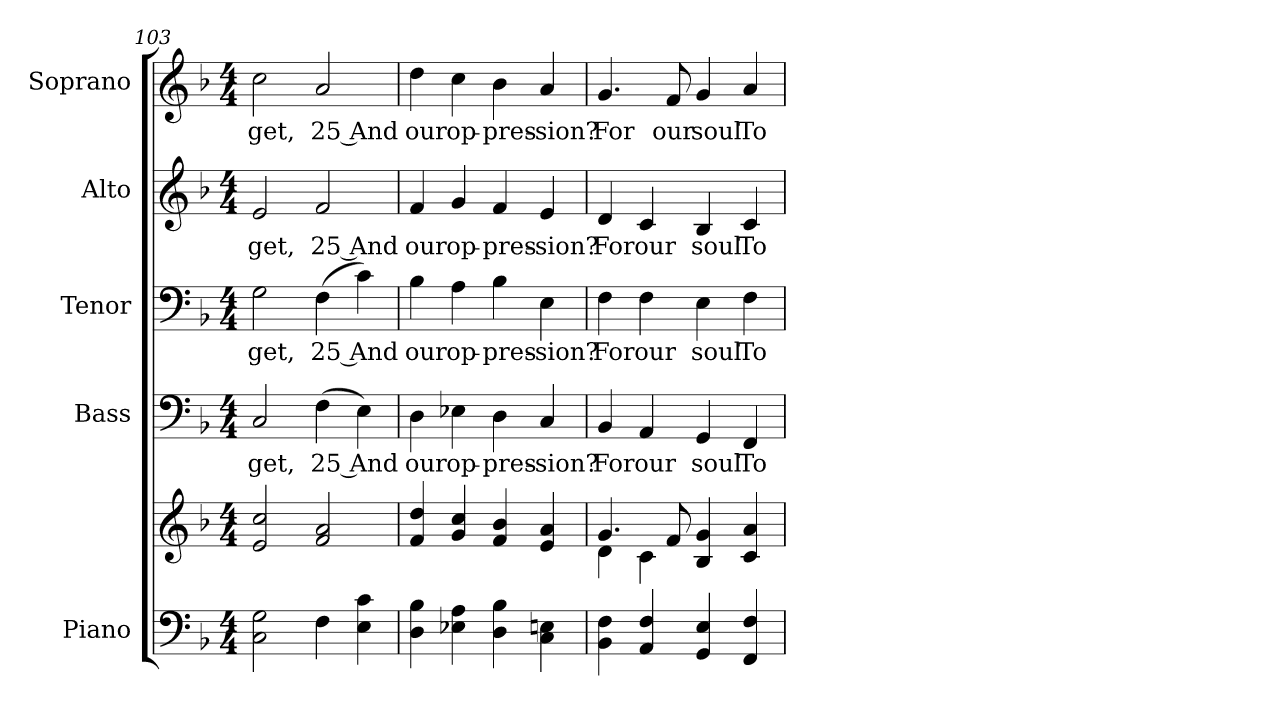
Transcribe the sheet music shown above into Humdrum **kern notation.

**kern	**kern	**kern	**text	**kern	**text	**kern	**text	**kern	**text
*part5	*part5	*part4	*part4	*part3	*part3	*part2	*part2	*part1	*part1
*staff6	*staff5	*staff4	*staff4	*staff3	*staff3	*staff2	*staff2	*staff1	*staff1
*I"Piano	*	*I"Bass	*	*I"Tenor	*	*I"Alto	*	*I"Soprano	*
*I'Pno.	*	*I'B.	*	*I'T.	*	*I'A.	*	*I'S.	*
*clefF4	*clefG2	*clefF4	*	*clefF4	*	*clefG2	*	*clefG2	*
*k[b-]	*k[b-]	*k[b-]	*	*k[b-]	*	*k[b-]	*	*k[b-]	*
*F:	*F:	*F:	*	*F:	*	*F:	*	*F:	*
*M4/4	*M4/4	*M4/4	*	*M4/4	*	*M4/4	*	*M4/4	*
=103	=103	=103	=103	=103	=103	=103	=103	=103	=103
!	!	!	!LO:LY:b:color=#000000	!	!	!	!	!	!
!	!	!	!	!	!LO:LY:b:color=#000000	!	!	!	!
!	!	!	!	!	!	!	!LO:LY:b:color=#000000	!	!
!	!	!	!	!	!	!	!	!	!LO:LY:b:color=#000000
2Ci\ 2Gi	2ei/ 2cci	2Ci/	-get,	2Gi\	-get,	2ei/	-get,	2cci\	-get,
!	!	!	!LO:LY:b:color=#000000	!	!	!	!	!	!
!	!	!	!	!	!LO:LY:b:color=#000000	!	!	!	!
!	!	!	!	!	!	!	!LO:LY:b:color=#000000	!	!
!	!	!	!	!	!	!	!	!	!LO:LY:b:color=#000000
4Fi\	2fi/ 2ai	(4Fi\	25 And	(4Fi\	25 And	2fi/	25 And	2ai/	25 And
4Ei\ 4ci	.	4Ei\)	.	4ci\)	.	.	.	.	.
=104	=104	=104	=104	=104	=104	=104	=104	=104	=104
!	!	!	!LO:LY:b:color=#000000	!	!	!	!	!	!
!	!	!	!	!	!LO:LY:b:color=#000000	!	!	!	!
!	!	!	!	!	!	!	!LO:LY:b:color=#000000	!	!
!	!	!	!	!	!	!	!	!	!LO:LY:b:color=#000000
4Di\ 4B-i	4fi/ 4ddi	4Di\	our	4B-i\	our	4fi/	our	4ddi\	our
!	!	!	!LO:LY:b:color=#000000	!	!	!	!	!	!
!	!	!	!	!	!LO:LY:b:color=#000000	!	!	!	!
!	!	!	!	!	!	!	!LO:LY:b:color=#000000	!	!
!	!	!	!	!	!	!	!	!	!LO:LY:b:color=#000000
4E-Xi\ 4Ai	4gi/ 4cci	4E-Xi\	op-	4Ai\	op-	4gi/	op-	4cci\	op-
!	!	!	!LO:LY:b:color=#000000	!	!	!	!	!	!
!	!	!	!	!	!LO:LY:b:color=#000000	!	!	!	!
!	!	!	!	!	!	!	!LO:LY:b:color=#000000	!	!
!	!	!	!	!	!	!	!	!	!LO:LY:b:color=#000000
4Di\ 4B-i	4fi/ 4b-i	4Di\	-pres-	4B-i\	-pres-	4fi/	-pres-	4b-i\	-pres-
!	!	!	!LO:LY:b:color=#000000	!	!	!	!	!	!
!	!	!	!	!	!LO:LY:b:color=#000000	!	!	!	!
!	!	!	!	!	!	!	!LO:LY:b:color=#000000	!	!
!	!	!	!	!	!	!	!	!	!LO:LY:b:color=#000000
4Ci\ 4Eni	4ei/ 4ai	4Ci/	-sion?	4Ei\	-sion?	4ei/	-sion?	4ai/	-sion?
!!LO:PB:g=z
=105	=105	=105	=105	=105	=105	=105	=105	=105	=105
*	*^	*	*	*	*	*	*	*	*
!	!	!	!	!LO:LY:b:color=#000000	!	!	!	!	!	!
!	!	!	!	!	!	!LO:LY:b:color=#000000	!	!	!	!
!	!	!	!	!	!	!	!	!LO:LY:b:color=#000000	!	!
!	!	!	!	!	!	!	!	!	!	!LO:LY:b:color=#000000
4BB-i\ 4Fi	4.gi/	4di\	4BB-i/	For	4Fi\	For	4di/	For	4.gi/	For
!	!	!	!	!LO:LY:b:color=#000000	!	!	!	!	!	!
!	!	!	!	!	!	!LO:LY:b:color=#000000	!	!	!	!
!	!	!	!	!	!	!	!	!LO:LY:b:color=#000000	!	!
4AAi/ 4Fi	.	4ci\	4AAi/	our	4Fi\	our	4ci/	our	.	.
!	!	!	!	!	!	!	!	!	!	!LO:LY:b:color=#000000
.	8fi/	.	.	.	.	.	.	.	8fi/	our
!	!	!	!	!LO:LY:b:color=#000000	!	!	!	!	!	!
!	!	!	!	!	!	!LO:LY:b:color=#000000	!	!	!	!
!	!	!	!	!	!	!	!	!LO:LY:b:color=#000000	!	!
!	!	!	!	!	!	!	!	!	!	!LO:LY:b:color=#000000
4GGi/ 4Ei	4B-i/ 4gi	2ryy	4GGi/	soul	4Ei\	soul	4B-i/	soul	4gi/	soul
!	!	!	!	!LO:LY:b:color=#000000	!	!	!	!	!	!
!	!	!	!	!	!	!LO:LY:b:color=#000000	!	!	!	!
!	!	!	!	!	!	!	!	!LO:LY:b:color=#000000	!	!
!	!	!	!	!	!	!	!	!	!	!LO:LY:b:color=#000000
4FFi/ 4Fi	4ci/ 4ai	.	4FFi/	To	4Fi\	To	4ci/	To	4ai/	To
*	*v	*v	*	*	*	*	*	*	*	*
=	=	=	=	=	=	=	=	=	=
*-	*-	*-	*-	*-	*-	*-	*-	*-	*-
